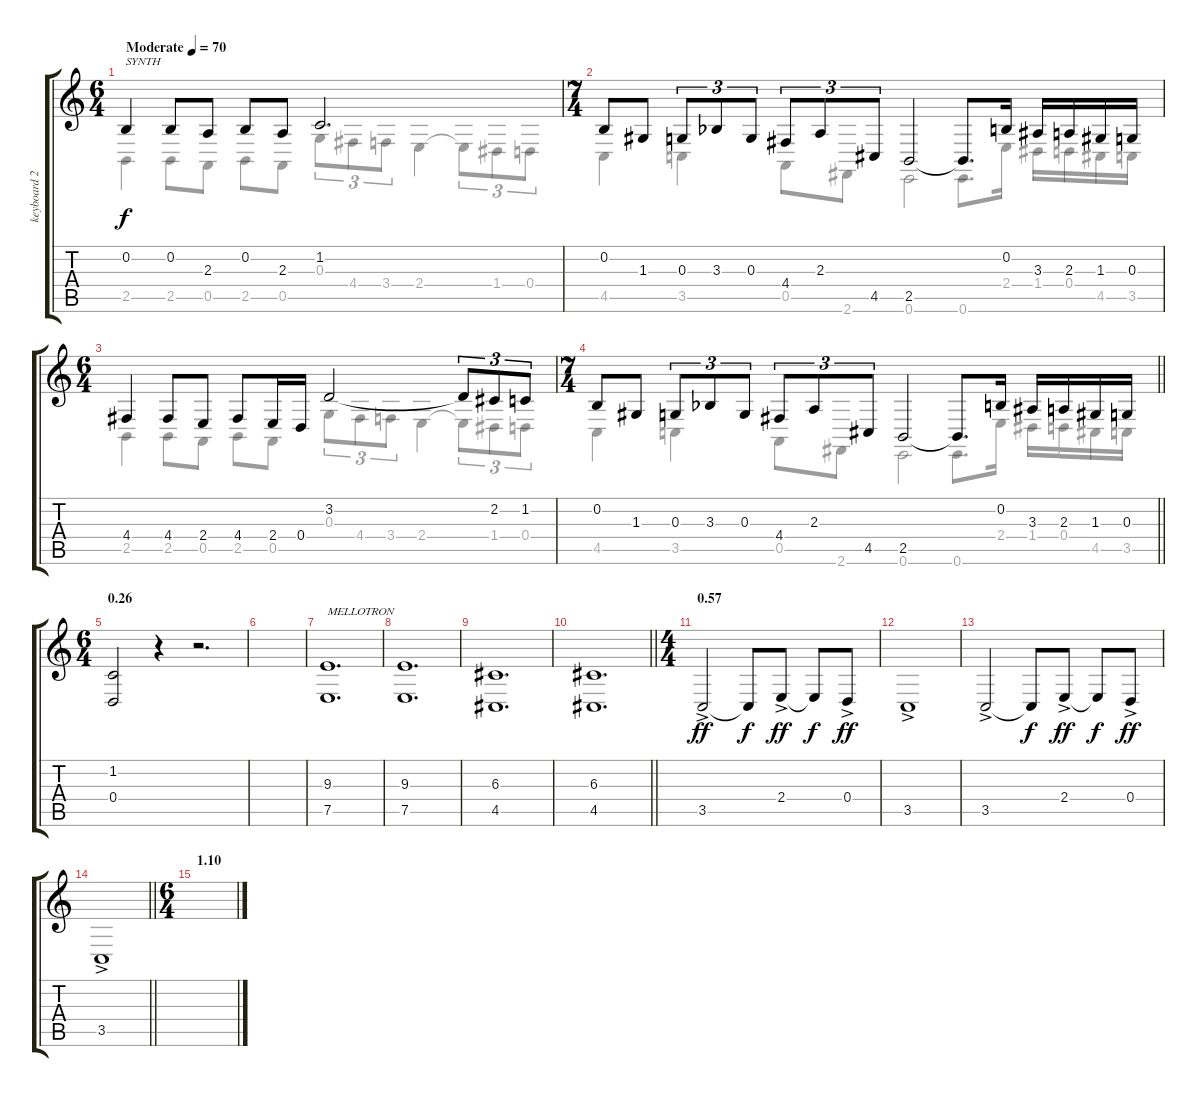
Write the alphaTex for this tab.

\track ("keyboard 2" "keyboard 2") {instrument electricpiano2}
\staff {score tabs}
\tuning (E4 B3 G3 D3 A2 E2) {hide}
\voice
\ts (6 4)
\tempo (70 "Moderate")
\clef g2
\ks c
0.2.4{txt "SYNTH" dy f instrument electricpiano2} 0.2.8 2.3.8 0.2.8 2.3.8 1.2.2{d} |
\ts (7 4)
0.2.8 1.3.8 0.3.8{tu (3 2)} 3.3{acc b}.8{tu (3 2)} 0.3.8{tu (3 2)} 4.4.8{tu (3 2)} 2.3.8{tu (3 2)} 4.5.8{tu (3 2)} 2.5.2 2.5{t}.8{d} 0.2.16 3.3.16 2.3.16 1.3.16 0.3.16 |
\ts (6 4)
4.4.4 4.4.8 2.4.8 4.4.8 2.4.16 0.4.16 3.2.2 3.2{t}.8{tu (3 2)} 2.2.8{tu (3 2)} 1.2.8{tu (3 2)} |
\ts (7 4)
\barLineRight lightlight
0.2.8 1.3.8 0.3.8{tu (3 2)} 3.3{acc b}.8{tu (3 2)} 0.3.8{tu (3 2)} 4.4.8{tu (3 2)} 2.3.8{tu (3 2)} 4.5.8{tu (3 2)} 2.5.2 2.5{t}.8{d} 0.2.16 3.3.16 2.3.16 1.3.16 0.3.16 |
\ts (6 4)
\section ("" "0.26")
(1.2 0.4).2 r.4 r.2{d} |
|
(9.3 7.5).1{d txt "MELLOTRON" instrument synthstrings1} |
(9.3 7.5).1{d} |
(6.3 4.5).1{d} |
\barLineRight lightlight
(6.3 4.5).1{d} |
\ts (4 4)
\section ("" "0.57")
3.5{ac}.2{dy ff} 3.5{t}.8{dy f} 2.4{ac}.8{dy ff} 2.4{t}.8{dy f} 0.4{ac}.8{dy ff} |
3.5{ac}.1 |
3.5{ac}.2 3.5{t}.8{dy f} 2.4{ac}.8{dy ff} 2.4{t}.8{dy f} 0.4{ac}.8{dy ff} |
\barLineRight lightlight
3.5{ac}.1 |
\ts (6 4)
\section ("" "1.10")
|
\voice
\clef g2
\ottava regular
\simile none
\ks c
2.5.4{dy f} 2.5.8 0.5.8 2.5.8 0.5.8 0.3.8{tu (3 2)} 4.4.8{tu (3 2)} 3.4.8{tu (3 2)} 2.4.4 2.4{t}.8{tu (3 2)} 1.4.8{tu (3 2)} 0.4.8{tu (3 2)} |
4.5.4 3.5.4 0.5.8 2.6.8 0.6.2 0.6.8{d} 2.4.16 1.4.16 0.4.16 4.5.16 3.5.16 |
2.5.4 2.5.8 0.5.8 2.5.8 0.5.8 0.3.8{tu (3 2)} 4.4.8{tu (3 2)} 3.4.8{tu (3 2)} 2.4.4 2.4{t}.8{tu (3 2)} 1.4.8{tu (3 2)} 0.4.8{tu (3 2)} |
\barLineRight lightlight
4.5.4 3.5.4 0.5.8 2.6.8 0.6.2 0.6.8{d} 2.4.16 1.4.16 0.4.16 4.5.16 3.5.16 |
|
|
|
|
|
\barLineRight lightlight
|
|
|
|
\barLineRight lightlight
|
|
